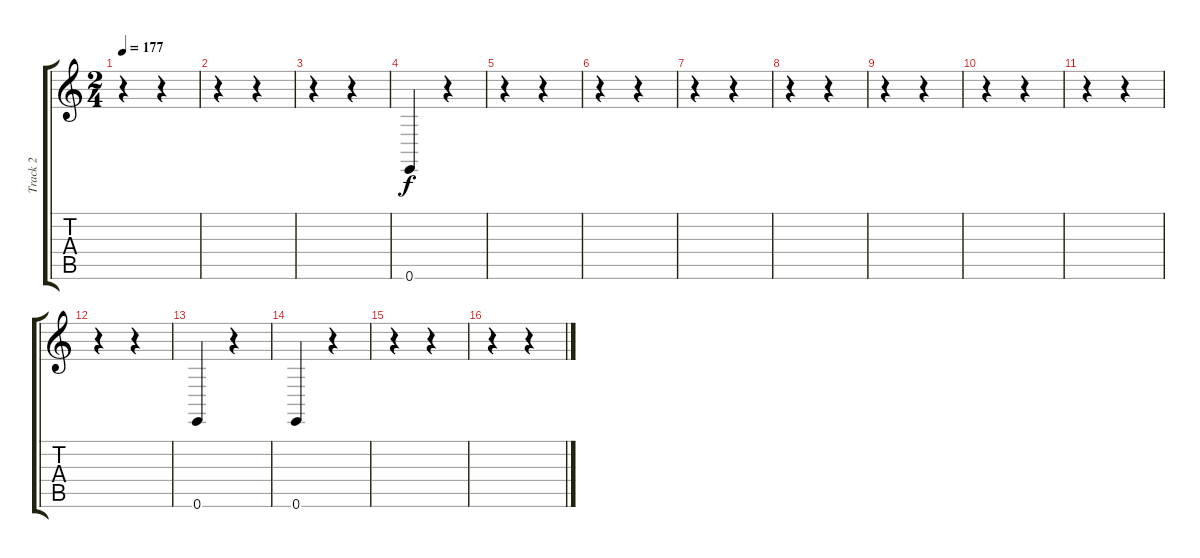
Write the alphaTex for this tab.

\track ("Track 2" "Track 2") {instrument piccolo}
\staff {score tabs}
\tuning (E4 B3 G3 D3 A2 E2) {hide}
\ts (2 4)
\tempo 177
\clef g2
\ks c
r.4{dy f} r.4 |
r.4 r.4 |
r.4 r.4 |
0.6.4 r.4 |
r.4 r.4 |
r.4 r.4 |
r.4 r.4 |
r.4 r.4 |
r.4 r.4 |
r.4 r.4 |
r.4 r.4 |
r.4 r.4 |
0.6.4 r.4 |
0.6.4 r.4 |
r.4 r.4 |
r.4 r.4
